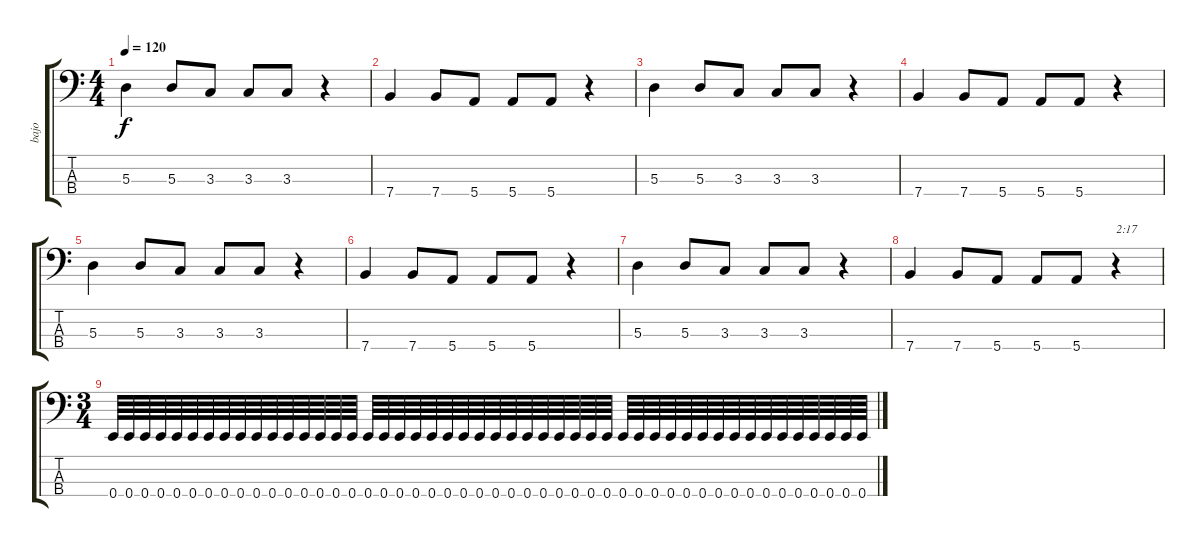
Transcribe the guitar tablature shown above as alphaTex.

\track ("bajo" "bajo") {instrument electricbasspick}
\staff {score tabs}
\tuning (G2 D2 A1 E1) {hide}
\ts (4 4)
\tempo 120
\clef f4
\ks c
5.3.4{dy f} 5.3.8 3.3.8 3.3.8 3.3.8 r.4 |
7.4.4 7.4.8 5.4.8 5.4.8 5.4.8 r.4 |
5.3.4 5.3.8 3.3.8 3.3.8 3.3.8 r.4 |
7.4.4 7.4.8 5.4.8 5.4.8 5.4.8 r.4 |
5.3.4 5.3.8 3.3.8 3.3.8 3.3.8 r.4 |
7.4.4 7.4.8 5.4.8 5.4.8 5.4.8 r.4 |
5.3.4 5.3.8 3.3.8 3.3.8 3.3.8 r.4 |
7.4.4 7.4.8 5.4.8 5.4.8 5.4.8 r.4{txt "2:17"} |
\ts (3 4)
0.4.64 0.4.64 0.4.64 0.4.64 0.4.64 0.4.64 0.4.64 0.4.64 0.4.64 0.4.64 0.4.64 0.4.64 0.4.64 0.4.64 0.4.64 0.4.64 0.4.64 0.4.64 0.4.64 0.4.64 0.4.64 0.4.64 0.4.64 0.4.64 0.4.64 0.4.64 0.4.64 0.4.64 0.4.64 0.4.64 0.4.64 0.4.64 0.4.64 0.4.64 0.4.64 0.4.64 0.4.64 0.4.64 0.4.64 0.4.64 0.4.64 0.4.64 0.4.64 0.4.64 0.4.64 0.4.64 0.4.64 0.4.64
